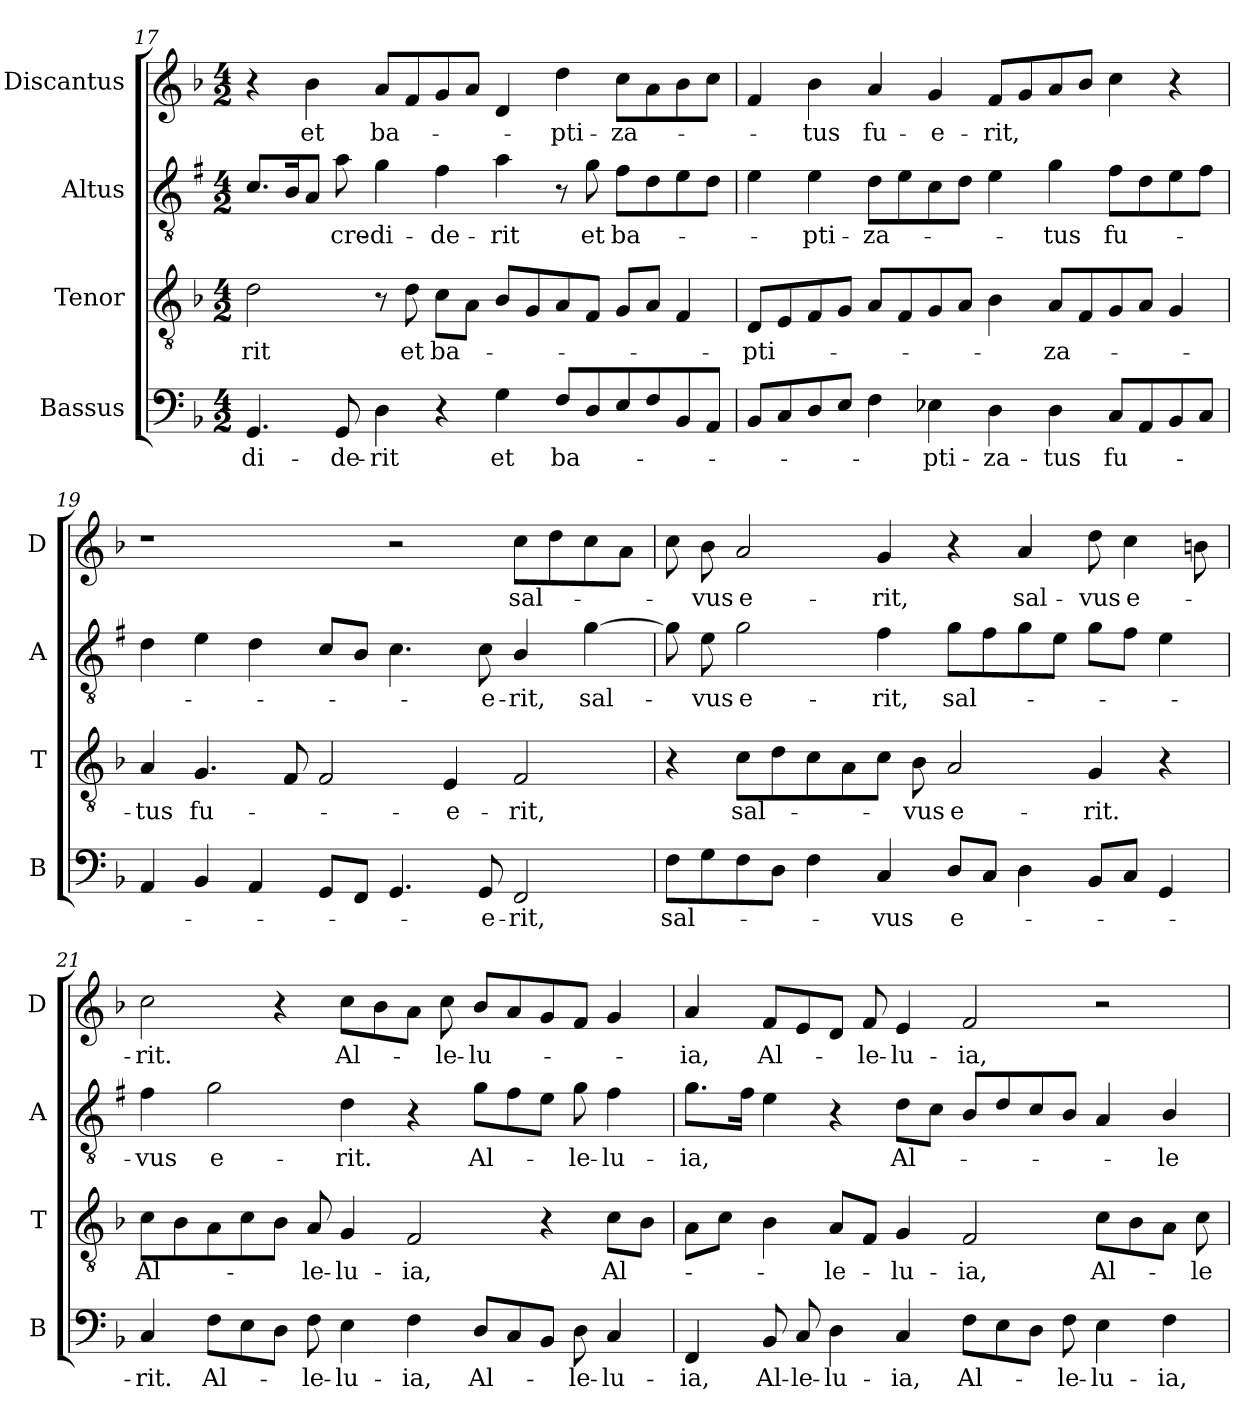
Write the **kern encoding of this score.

**kern	**text	**kern	**text	**kern	**text	**kern	**text
*part4	*part4	*part3	*part3	*part2	*part2	*part1	*part1
*staff4	*staff4	*staff3	*staff3	*staff2	*staff2	*staff1	*staff1
*I"Bassus	*	*I"Tenor	*	*I"Altus	*	*I"Discantus	*
*I'B	*	*I'T	*	*I'A	*	*I'D	*
*clefF4	*	*clefGv2	*	*clefGv2	*	*clefG2	*
*	*	*	*	*ITrd1c2	*	*	*
*k[b-]	*	*k[b-]	*	*k[b-]	*	*k[b-]	*
*F:	*	*F:	*	*F:	*	*F:	*
*M4/2	*	*M4/2	*	*M4/2	*	*M4/2	*
=17	=17	=17	=17	=17	=17	=17	=17
!	!LO:LY:b	!	!LO:LY:b	!	!	!	!
4.GG/	-di-	2d\	-rit	8.B-/L	.	4r	.
.	.	.	.	16A/k	.	.	.
!	!	!	!	!	!	!	!LO:LY:b
.	.	.	.	8G/J	.	4b-\	et
!	!LO:LY:b	!	!	!	!LO:LY:b	!	!
8GG/	-de-	.	.	8g\	cre-	.	.
!	!LO:LY:b	!	!	!	!LO:LY:b	!	!LO:LY:b
4D\	-rit	8r	.	4f\	-di-	8a/L	ba-
!	!	!	!LO:LY:b	!	!	!	!
.	.	8d\	et	.	.	8f/	.
!	!	!	!LO:LY:b	!	!LO:LY:b	!	!
4r	.	8c\L	ba-	4e\	-de-	8g/	.
.	.	8A\J	.	.	.	8a/J	.
!	!LO:LY:b	!	!	!	!LO:LY:b	!	!
4G\	et	8B-/L	.	4g\	-rit	4d/	.
.	.	8G/	.	.	.	.	.
!	!LO:LY:b	!	!	!	!	!	!LO:LY:b
8F/L	ba-	8A/	.	8r	.	4dd\	-pti-
!	!	!	!	!	!LO:LY:b	!	!
8D/	.	8F/J	.	8f\	et	.	.
!	!	!	!	!	!LO:LY:b	!	!LO:LY:b
8E/	.	8G/L	.	8e\L	ba-	8cc\L	-za-
8F/	.	8A/J	.	8c\	.	8a\	.
8BB-/	.	4F/	.	8d\	.	8b-\	.
8AA/J	.	.	.	8c\J	.	8cc\J	.
=18	=18	=18	=18	=18	=18	=18	=18
!	!	!	!LO:LY:b	!	!	!	!
8BB-/L	.	8D/L	-pti-	4d\	.	4f/	.
8C/	.	8E/	.	.	.	.	.
!	!	!	!	!	!LO:LY:b	!	!LO:LY:b
8D/	.	8F/	.	4d\	-pti-	4b-\	-tus
8E/J	.	8G/J	.	.	.	.	.
!	!	!	!	!	!LO:LY:b	!	!LO:LY:b
4F\	.	8A/L	.	8c\L	-za-	4a/	fu-
.	.	8F/	.	8d\	.	.	.
!	!LO:LY:b	!	!	!	!	!	!LO:LY:b
4E-X\	-pti-	8G/	.	8B-\	.	4g/	-e-
.	.	8A/J	.	8c\J	.	.	.
!	!LO:LY:b	!	!	!	!	!	!LO:LY:b
4D\	-za-	4B-\	.	4d\	.	8f/L	-rit,
.	.	.	.	.	.	8g/	.
!	!LO:LY:b	!	!LO:LY:b	!	!LO:LY:b	!	!
4D\	-tus	8A/L	-za-	4f\	-tus	8a/	.
.	.	8F/	.	.	.	8b-/J	.
!	!LO:LY:b	!	!	!	!LO:LY:b	!	!
8C/L	fu-	8G/	.	8e\L	fu-	4cc\	.
8AA/	.	8A/J	.	8c\	.	.	.
8BB-/	.	4G/	.	8d\	.	4r	.
8C/J	.	.	.	8e\J	.	.	.
!!LO:LB:g=z
=19	=19	=19	=19	=19	=19	=19	=19
!	!	!	!LO:LY:b	!	!	!	!
4AA/	.	4A/	-tus	4c\	.	1r	.
!	!	!	!LO:LY:b	!	!	!	!
4BB-/	.	4.G/	fu-	4d\	.	.	.
4AA/	.	.	.	4c\	.	.	.
.	.	8F/	.	.	.	.	.
8GG/L	.	2F/	.	8B-/L	.	.	.
8FF/J	.	.	.	8A/J	.	.	.
4.GG/	.	.	.	4.B-\	.	2r	.
!	!	!	!LO:LY:b	!	!	!	!
.	.	4E/	-e-	.	.	.	.
!	!LO:LY:b	!	!	!	!LO:LY:b	!	!
8GG/	-e-	.	.	8B-\	-e-	.	.
!	!LO:LY:b	!	!LO:LY:b	!	!LO:LY:b	!	!LO:LY:b
2FF/	-rit,	2F/	-rit,	4A/	-rit,	8cc\L	sal-
.	.	.	.	.	.	8dd\	.
!	!	!	!	!	!LO:LY:b	!	!
.	.	.	.	[4f\	sal-	8cc\	.
.	.	.	.	.	.	8a\J	.
=20	=20	=20	=20	=20	=20	=20	=20
!	!LO:LY:b	!	!	!	!	!	!
8F\L	sal-	4r	.	8f\]	.	8cc\	.
!	!	!	!	!	!LO:LY:b	!	!LO:LY:b
8G\	.	.	.	8d\	-vus	8b-\	-vus
!	!	!	!LO:LY:b	!	!LO:LY:b	!	!LO:LY:b
8F\	.	8c\L	sal-	2f\	e-	2a/	e-
8D\J	.	8d\	.	.	.	.	.
4F\	.	8c\	.	.	.	.	.
.	.	8A\	.	.	.	.	.
!	!LO:LY:b	!	!	!	!LO:LY:b	!	!LO:LY:b
4C/	-vus	8c\J	.	4e\	-rit,	4g/	-rit,
!	!	!	!LO:LY:b	!	!	!	!
.	.	8B-\	-vus	.	.	.	.
!	!LO:LY:b	!	!LO:LY:b	!	!LO:LY:b	!	!
8D/L	e-	2A/	e-	8f\L	sal-	4r	.
8C/J	.	.	.	8e\	.	.	.
!	!	!	!	!	!	!	!LO:LY:b
4D\	.	.	.	8f\	.	4a/	sal-
.	.	.	.	8d\J	.	.	.
!	!	!	!LO:LY:b	!	!	!	!LO:LY:b
8BB-/L	.	4G/	-rit.	8f\L	.	8dd\	-vus
!	!	!	!	!	!	!	!LO:LY:b
8C/J	.	.	.	8e\J	.	4cc\	e-
4GG/	.	4r	.	4d\	.	.	.
.	.	.	.	.	.	8bn\	.
=21	=21	=21	=21	=21	=21	=21	=21
!	!LO:LY:b	!	!LO:LY:b	!	!LO:LY:b	!	!LO:LY:b
4C/	-rit.	8c\L	Al-	4e\	-vus	2cc\	-rit.
.	.	8B-\	.	.	.	.	.
!	!LO:LY:b	!	!	!	!LO:LY:b	!	!
8F\L	Al-	8A\	.	2f\	e-	.	.
8E\	.	8c\	.	.	.	.	.
8D\J	.	8B-\J	.	.	.	4r	.
!	!LO:LY:b	!	!LO:LY:b	!	!	!	!
8F\	-le-	8A/	-le-	.	.	.	.
!	!LO:LY:b	!	!LO:LY:b	!	!LO:LY:b	!	!LO:LY:b
4E\	-lu-	4G/	-lu-	4c\	-rit.	8cc\L	Al-
.	.	.	.	.	.	8b-\	.
!	!LO:LY:b	!	!LO:LY:b	!	!	!	!
4F\	-ia,	2F/	-ia,	4r	.	8a\J	.
!	!	!	!	!	!	!	!LO:LY:b
.	.	.	.	.	.	8cc\	-le-
!	!LO:LY:b	!	!	!	!LO:LY:b	!	!LO:LY:b
8D/L	Al-	.	.	8f\L	Al-	8b-/L	-lu-
8C/	.	.	.	8e\	.	8a/	.
8BB-/J	.	4r	.	8d\J	.	8g/	.
!	!LO:LY:b	!	!	!	!LO:LY:b	!	!
8D\	-le-	.	.	8f\	-le-	8f/J	.
!	!LO:LY:b	!	!LO:LY:b	!	!LO:LY:b	!	!
4C/	-lu-	8c\L	Al-	4e\	-lu-	4g/	.
.	.	8B-\J	.	.	.	.	.
!!LO:PB:g=z
=22	=22	=22	=22	=22	=22	=22	=22
!	!LO:LY:b	!	!	!	!LO:LY:b	!	!LO:LY:b
4FF/	-ia,	8A\L	.	8.f\L	-ia,	4a/	-ia,
.	.	8c\J	.	.	.	.	.
.	.	.	.	16e\Jk	.	.	.
!	!LO:LY:b	!	!	!	!	!	!LO:LY:b
8BB-/	Al-	4B-\	.	4d\	.	8f/L	Al-
!	!LO:LY:b	!	!	!	!	!	!
8C/	-le-	.	.	.	.	8e/	.
!	!LO:LY:b	!	!LO:LY:b	!	!	!	!
4D\	-lu-	8A/L	-le-	4r	.	8d/J	.
!	!	!	!	!	!	!	!LO:LY:b
.	.	8F/J	.	.	.	8f/	-le-
!	!LO:LY:b	!	!LO:LY:b	!	!LO:LY:b	!	!LO:LY:b
4C/	-ia,	4G/	-lu-	8c\L	Al-	4e/	-lu-
.	.	.	.	8B-\J	.	.	.
!	!LO:LY:b	!	!LO:LY:b	!	!	!	!LO:LY:b
8F\L	Al-	2F/	-ia,	8A/L	.	2f/	-ia,
8E\	.	.	.	8c/	.	.	.
8D\J	.	.	.	8B-/	.	.	.
!	!LO:LY:b	!	!	!	!	!	!
8F\	-le-	.	.	8A/J	.	.	.
!	!LO:LY:b	!	!LO:LY:b	!	!	!	!
4E\	-lu-	8c\L	Al-	4G/	.	2r	.
.	.	8B-\	.	.	.	.	.
!	!LO:LY:b	!	!	!	!LO:LY:b	!	!
4F\	-ia,	8A\J	.	4A/	-le-	.	.
!	!	!	!LO:LY:b	!	!	!	!
.	.	8c\	-le-	.	.	.	.
=	=	=	=	=	=	=	=
*-	*-	*-	*-	*-	*-	*-	*-
